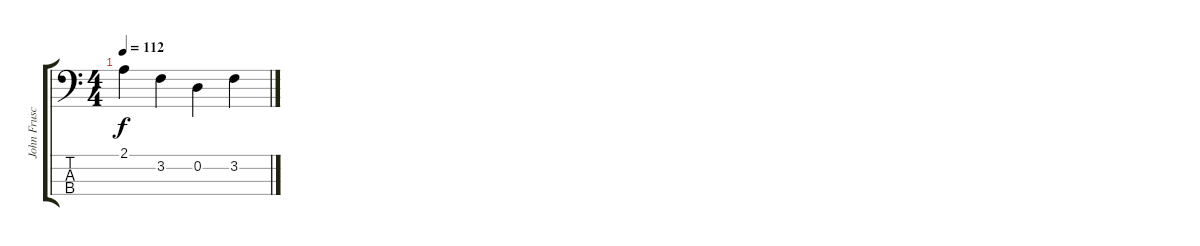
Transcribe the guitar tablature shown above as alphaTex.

\track ("John Frusciante" "John Frusc") {instrument electricbassfinger}
\staff {score tabs}
\tuning (G2 D2 A1 D1) {hide}
\ts (4 4)
\tempo 112
\clef f4
\ks c
2.1.4{dy f} 3.2.4 0.2.4 3.2.4
